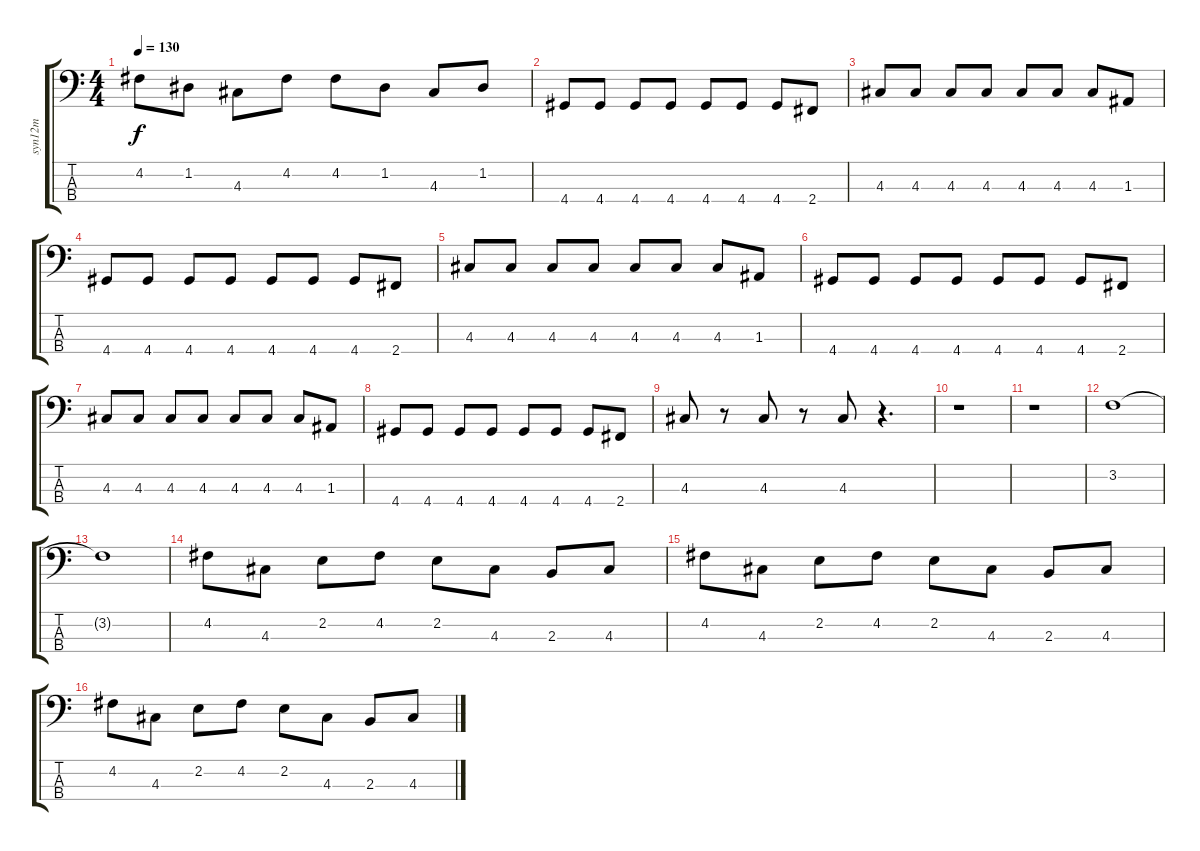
\track ("syn12m              " "syn12m    ") {instrument slapbass1}
\staff {score tabs}
\tuning (G2 D2 A1 E1) {hide}
\ts (4 4)
\tempo 130
\clef f4
\ks c
4.2.8{dy f} 1.2.8 4.3.8 4.2.8 4.2.8 1.2.8 4.3.8 1.2.8 |
4.4.8 4.4.8 4.4.8 4.4.8 4.4.8 4.4.8 4.4.8 2.4.8 |
4.3.8 4.3.8 4.3.8 4.3.8 4.3.8 4.3.8 4.3.8 1.3.8 |
4.4.8 4.4.8 4.4.8 4.4.8 4.4.8 4.4.8 4.4.8 2.4.8 |
4.3.8 4.3.8 4.3.8 4.3.8 4.3.8 4.3.8 4.3.8 1.3.8 |
4.4.8 4.4.8 4.4.8 4.4.8 4.4.8 4.4.8 4.4.8 2.4.8 |
4.3.8 4.3.8 4.3.8 4.3.8 4.3.8 4.3.8 4.3.8 1.3.8 |
4.4.8 4.4.8 4.4.8 4.4.8 4.4.8 4.4.8 4.4.8 2.4.8 |
4.3.8 r.8 4.3.8 r.8 4.3.8 r.4{d} |
r.1 |
r.1 |
3.2.1 |
3.2{t}.1 |
4.2.8 4.3.8 2.2.8 4.2.8 2.2.8 4.3.8 2.3.8 4.3.8 |
4.2.8 4.3.8 2.2.8 4.2.8 2.2.8 4.3.8 2.3.8 4.3.8 |
4.2.8 4.3.8 2.2.8 4.2.8 2.2.8 4.3.8 2.3.8 4.3.8
